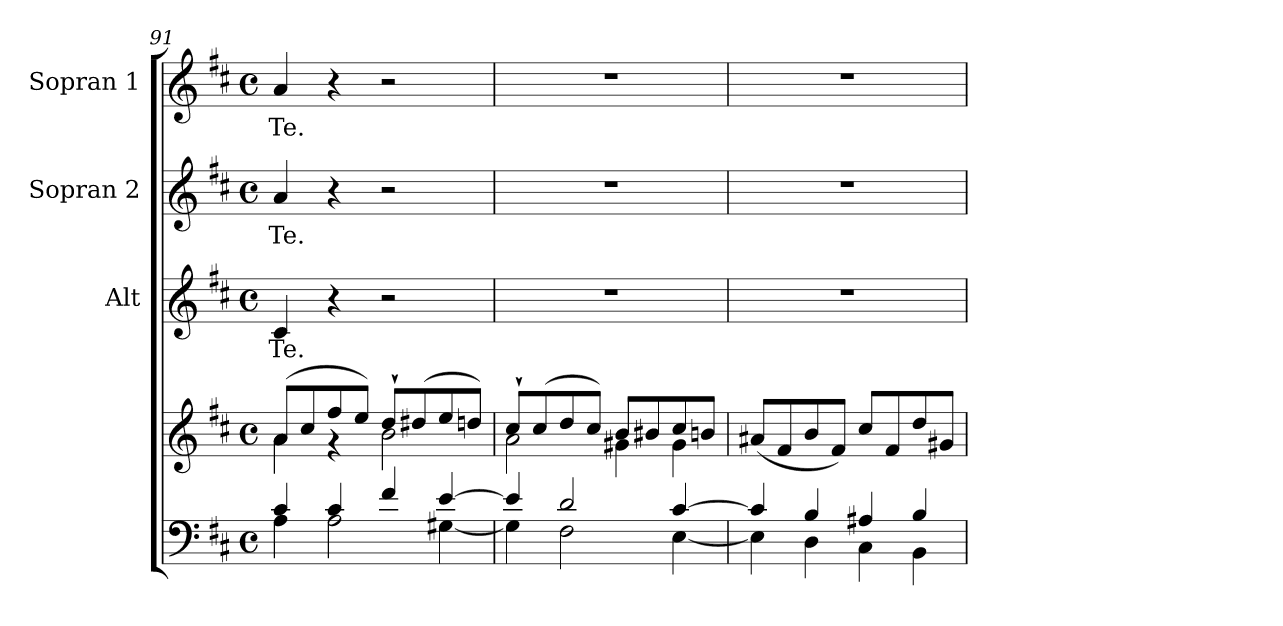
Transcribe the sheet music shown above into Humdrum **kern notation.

**kern	**kern	**kern	**text	**kern	**text	**kern	**text
*part4	*part4	*part3	*part3	*part2	*part2	*part1	*part1
*staff5	*staff4	*staff3	*staff3	*staff2	*staff2	*staff1	*staff1
*	*	*I"Alt	*	*I"Sopran 2	*	*I"Sopran 1	*
*	*	*I'A.	*	*I'S. 2	*	*I'S. 1	*
*clefF4	*clefG2	*clefG2	*	*clefG2	*	*clefG2	*
*k[f#c#]	*k[f#c#]	*k[f#c#]	*	*k[f#c#]	*	*k[f#c#]	*
*D:	*D:	*D:	*	*D:	*	*D:	*
*M4/4	*M4/4	*M4/4	*	*M4/4	*	*M4/4	*
*met(c)	*met(c)	*met(c)	*	*met(c)	*	*met(c)	*
=91	=91	=91	=91	=91	=91	=91	=91
*^	*^	*	*	*	*	*	*
!	!	!	!	!	!LO:LY:b	!	!LO:LY:b	!	!LO:LY:b
4c#/	4A\	(>8a/L	4a\	4c#/	Te.	4a/	Te.	4a/	Te.
.	.	8cc#/	.	.	.	.	.	.	.
4c#/	2A\	8ff#/	4rg	4r	.	4r	.	4r	.
.	.	8ee/J)	.	.	.	.	.	.	.
4f#/	.	8dd`>/L	2b\	2r	.	2r	.	2r	.
.	.	(>8dd#X/	.	.	.	.	.	.	.
[>4e/	[<4G#X\	8ee/	.	.	.	.	.	.	.
.	.	8ddn/J)	.	.	.	.	.	.	.
=92	=92	=92	=92	=92	=92	=92	=92	=92	=92
4e/]	4G#\]	8cc#`>/L	2a\	1r	.	1r	.	1r	.
.	.	(>8cc#/	.	.	.	.	.	.	.
2d/	2F#\	8dd/	.	.	.	.	.	.	.
.	.	8cc#/J)	.	.	.	.	.	.	.
.	.	8b/L	4g#X\	.	.	.	.	.	.
.	.	8b#X/	.	.	.	.	.	.	.
[>4c#/	[<4E\	8cc#/	4g#\	.	.	.	.	.	.
.	.	8bn/J	.	.	.	.	.	.	.
*	*	*v	*v	*	*	*	*	*	*
=93	=93	=93	=93	=93	=93	=93	=93	=93
4c#/]	4E\]	(<8a#X/L	1r	.	1r	.	1r	.
.	.	8f#/	.	.	.	.	.	.
4B/	4D\	8b/	.	.	.	.	.	.
.	.	8f#/J)	.	.	.	.	.	.
4A#X/	4C#\	8cc#/L	.	.	.	.	.	.
.	.	8f#/	.	.	.	.	.	.
4B/	4BB\	8dd/	.	.	.	.	.	.
.	.	8g#X/J	.	.	.	.	.	.
*v	*v	*	*	*	*	*	*	*
=	=	=	=	=	=	=	=
*-	*-	*-	*-	*-	*-	*-	*-
